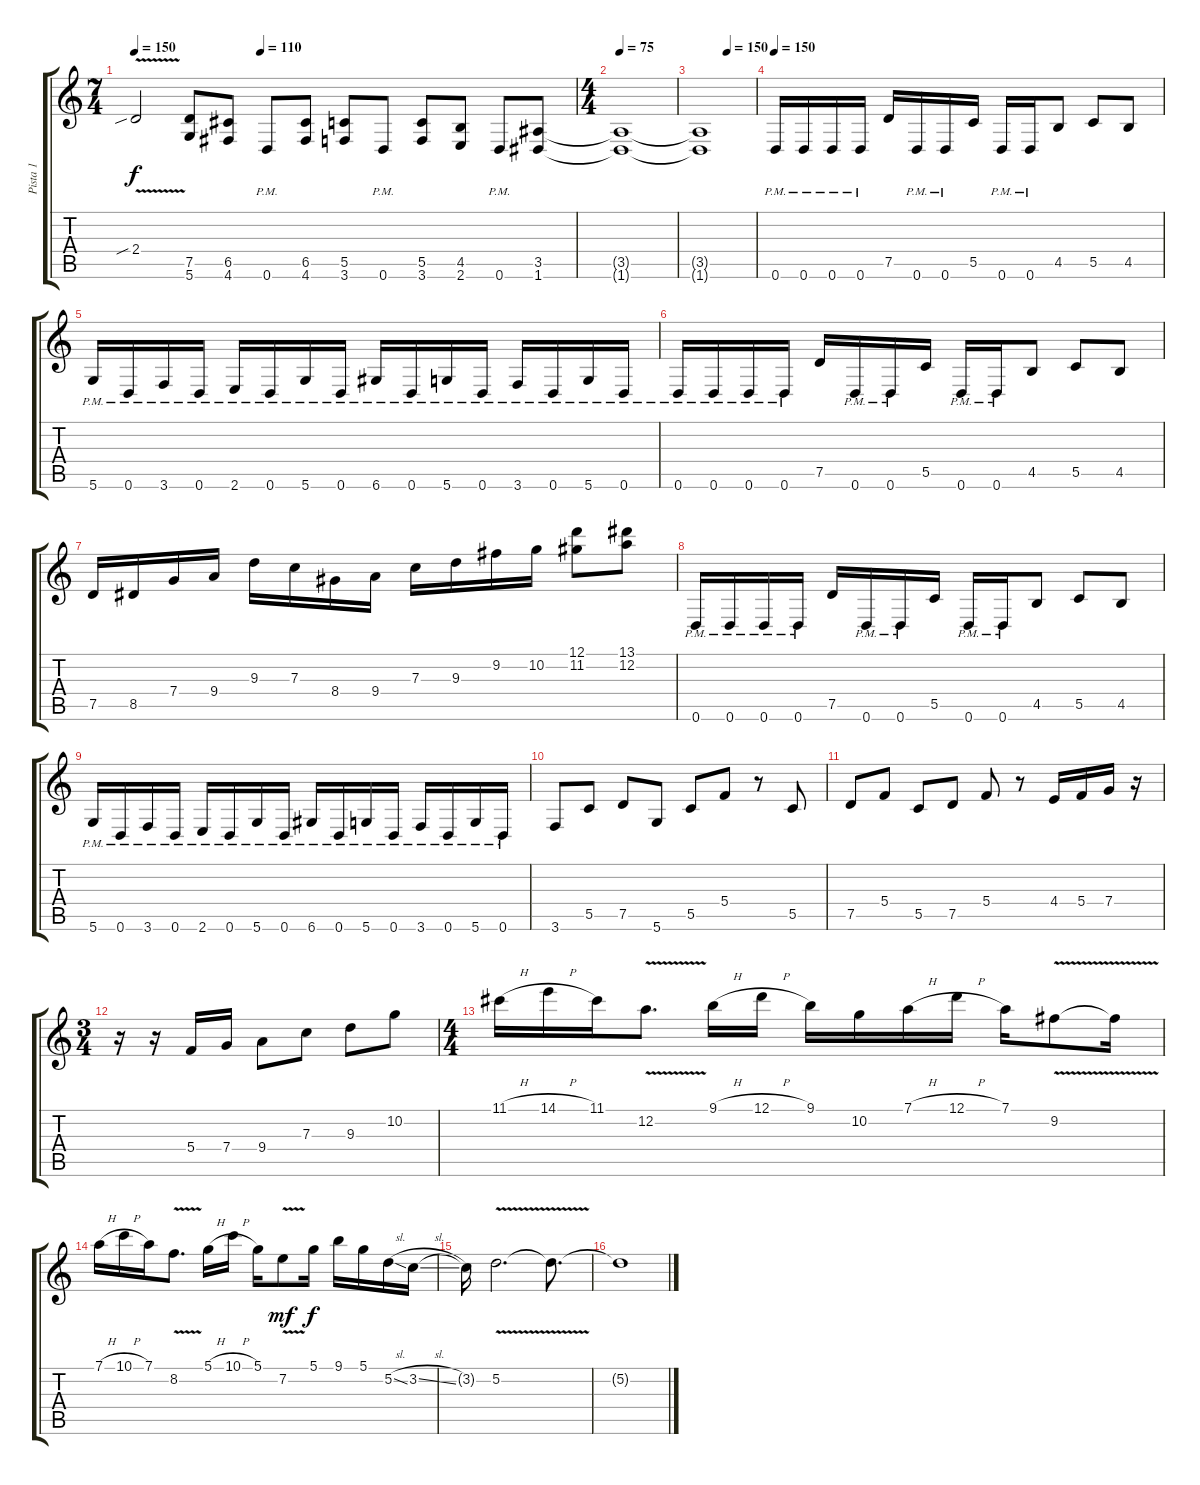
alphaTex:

\track ("Pista 1" "Pista 1") {instrument distortionguitar}
\staff {score tabs}
\tuning (D4 A3 F3 C3 G2 D2) {hide}
\ts (7 4)
\tempo 150
\tempo (110 0.2857142857142857)
\clef g2
\ks c
2.4{v sib}.2{dy f} (7.5 5.6).8 (6.5 4.6).8 0.6{pm}.8 (6.5 4.6).8 (5.5 3.6).8 0.6{pm}.8 (5.5 3.6).8 (4.5 2.6).8 0.6{pm}.8 (3.5 1.6).8 |
\ts (4 4)
\tempo 75
(3.5{t} 1.6{t}).1 |
\tempo (150 0.5)
(3.5{t} 1.6{t}).1 |
\tempo 150
0.6{pm}.16{volume 16 balance 8} 0.6{pm}.16 0.6{pm}.16 0.6{pm}.16 7.5.16 0.6{pm}.16 0.6{pm}.16 5.5.16 0.6{pm}.16 0.6{pm}.16 4.5.8 5.5.8 4.5.8 |
5.6{pm}.16 0.6{pm}.16 3.6{pm}.16 0.6{pm}.16 2.6{pm}.16 0.6{pm}.16 5.6{pm}.16 0.6{pm}.16 6.6{pm}.16 0.6{pm}.16 5.6{pm}.16 0.6{pm}.16 3.6{pm}.16 0.6{pm}.16 5.6{pm}.16 0.6{pm}.16 |
0.6{pm}.16{volume 16} 0.6{pm}.16 0.6{pm}.16 0.6{pm}.16 7.5.16 0.6{pm}.16 0.6{pm}.16 5.5.16 0.6{pm}.16 0.6{pm}.16 4.5.8 5.5.8 4.5.8 |
7.5.16 8.5.16 7.4.16 9.4.16 9.3.16 7.3.16 8.4.16 9.4.16 7.3.16 9.3.16 9.2.16 10.2.16 (12.1 11.2).8 (13.1 12.2).8 |
0.6{pm}.16{volume 16} 0.6{pm}.16 0.6{pm}.16 0.6{pm}.16 7.5.16 0.6{pm}.16 0.6{pm}.16 5.5.16 0.6{pm}.16 0.6{pm}.16 4.5.8 5.5.8 4.5.8 |
5.6{pm}.16 0.6{pm}.16 3.6{pm}.16 0.6{pm}.16 2.6{pm}.16 0.6{pm}.16 5.6{pm}.16 0.6{pm}.16 6.6{pm}.16 0.6{pm}.16 5.6{pm}.16 0.6{pm}.16 3.6{pm}.16 0.6{pm}.16 5.6{pm}.16 0.6{pm}.16 |
3.6.8 5.5.8 7.5.8 5.6.8 5.5.8 5.4.8 r.8 5.5.8 |
7.5.8 5.4.8 5.5.8 7.5.8 5.4.8 r.8 4.4.16 5.4.16 7.4.16 r.16 |
\ts (3 4)
r.16 r.16 5.4.16 7.4.16 9.4.8 7.3.8 9.3.8 10.2.8 |
\ts (4 4)
11.1{h}.16 14.1{h}.16 11.1.16 12.2{v}.8{d} 9.1{h}.16 12.1{h}.16 9.1.16 10.2.16 7.1{h}.16 12.1{h}.16 7.1.16 9.2{v}.8 9.2{t}.16 |
7.1{h}.16 10.1{h}.16 7.1.16 8.2{v}.8{d} 5.1{h}.16 10.1{h}.16 5.1.16 7.2{v}.8{dy mf} 5.1.16{dy f} 9.1.16 5.1.16 5.2{sl}.16 3.2{sl}.16 |
3.2{t}.16 5.2{v}.2{d volume 16} 5.2{t}.8{d} |
5.2{t}.1
